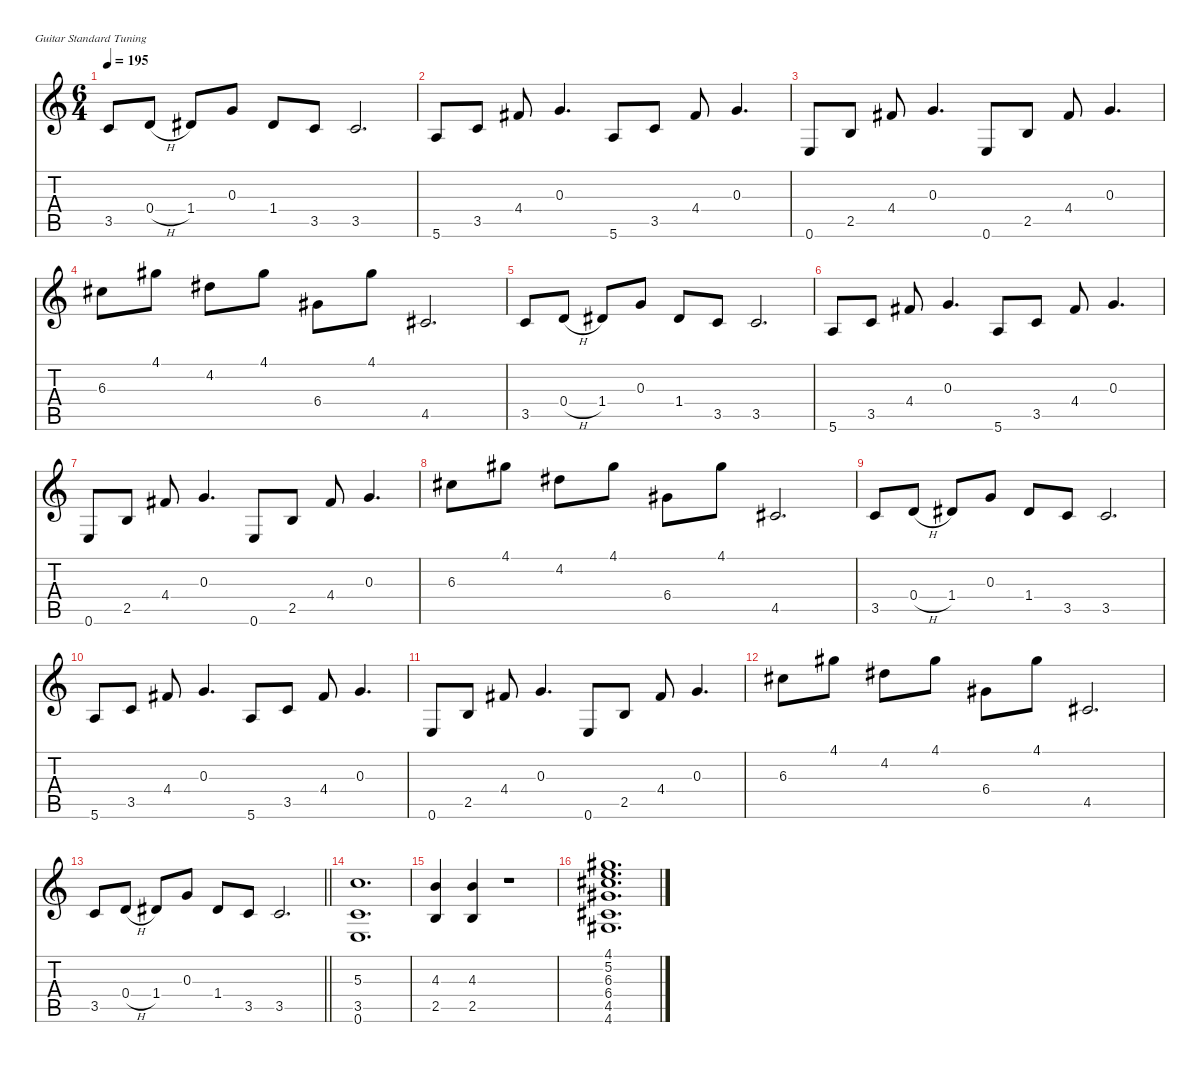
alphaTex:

\defaultSystemsLayout 4
\hideDynamics
\bracketExtendMode nobrackets
\singleTrackTrackNamePolicy hidden
\multiTrackTrackNamePolicy hidden
\firstSystemTrackNameMode fullname
\firstSystemTrackNameOrientation horizontal
\otherSystemsTrackNameOrientation horizontal
\track ("Guitar 2" "dist.guit.") {defaultSystemsLayout 4 instrument distortionguitar}
\staff {score tabs}
\tuning (E4 B3 G3 D3 A2 E2)
\ts (6 4)
\tempo 195
\clef g2
\ks c
3.5.8{dy f beam Up} 0.4{h}.8{beam Up} 1.4{acc #}.8{beam Up} 0.3.8{beam Up} 1.4{acc #}.8{beam Up} 3.5.8{beam Up} 3.5.2{d beam Up} |
5.6.8{beam Up} 3.5.8{beam Up} 4.4{acc #}.8{beam Up} 0.3.4{d beam Up} 5.6.8{beam Up} 3.5.8{beam Up} 4.4{acc #}.8{beam Up} 0.3.4{d beam Up} |
0.6.8{beam Up} 2.5.8{beam Up} 4.4{acc #}.8{beam Up} 0.3.4{d beam Up} 0.6.8{beam Up} 2.5.8{beam Up} 4.4{acc #}.8{beam Up} 0.3.4{d beam Up} |
6.3{acc #}.8{beam Down} 4.1{acc #}.8{beam Down} 4.2{acc #}.8{beam Down} 4.1{acc #}.8{beam Down} 6.4{acc #}.8{beam Down} 4.1{acc #}.8{beam Down} 4.5{acc #}.2{d beam Up} |
3.5.8{beam Up} 0.4{h}.8{beam Up} 1.4{acc #}.8{beam Up} 0.3.8{beam Up} 1.4{acc #}.8{beam Up} 3.5.8{beam Up} 3.5.2{d beam Up} |
5.6.8{beam Up} 3.5.8{beam Up} 4.4{acc #}.8{beam Up} 0.3.4{d beam Up} 5.6.8{beam Up} 3.5.8{beam Up} 4.4{acc #}.8{beam Up} 0.3.4{d beam Up} |
0.6.8{beam Up} 2.5.8{beam Up} 4.4{acc #}.8{beam Up} 0.3.4{d beam Up} 0.6.8{beam Up} 2.5.8{beam Up} 4.4{acc #}.8{beam Up} 0.3.4{d beam Up} |
6.3{acc #}.8{beam Down} 4.1{acc #}.8{beam Down} 4.2{acc #}.8{beam Down} 4.1{acc #}.8{beam Down} 6.4{acc #}.8{beam Down} 4.1{acc #}.8{beam Down} 4.5{acc #}.2{d beam Up} |
3.5.8{beam Up} 0.4{h}.8{beam Up} 1.4{acc #}.8{beam Up} 0.3.8{beam Up} 1.4{acc #}.8{beam Up} 3.5.8{beam Up} 3.5.2{d beam Up} |
5.6.8{beam Up} 3.5.8{beam Up} 4.4{acc #}.8{beam Up} 0.3.4{d beam Up} 5.6.8{beam Up} 3.5.8{beam Up} 4.4{acc #}.8{beam Up} 0.3.4{d beam Up} |
0.6.8{beam Up} 2.5.8{beam Up} 4.4{acc #}.8{beam Up} 0.3.4{d beam Up} 0.6.8{beam Up} 2.5.8{beam Up} 4.4{acc #}.8{beam Up} 0.3.4{d beam Up} |
6.3{acc #}.8{beam Down} 4.1{acc #}.8{beam Down} 4.2{acc #}.8{beam Down} 4.1{acc #}.8{beam Down} 6.4{acc #}.8{beam Down} 4.1{acc #}.8{beam Down} 4.5{acc #}.2{d beam Up} |
\barLineRight lightlight
3.5.8{beam Up} 0.4{h}.8{beam Up} 1.4{acc #}.8{beam Up} 0.3.8{beam Up} 1.4{acc #}.8{beam Up} 3.5.8{beam Up} 3.5.2{d beam Up} |
(5.3 3.5 0.6).1{d instrument distortionguitar beam Up} |
(4.3 2.5).4{beam Up} (4.3 2.5).4{beam Up} r.1{beam Down} |
(4.1{acc #} 5.2 6.3{acc #} 6.4{acc #} 4.5{acc #} 4.6{acc #}).1{d beam Up}
